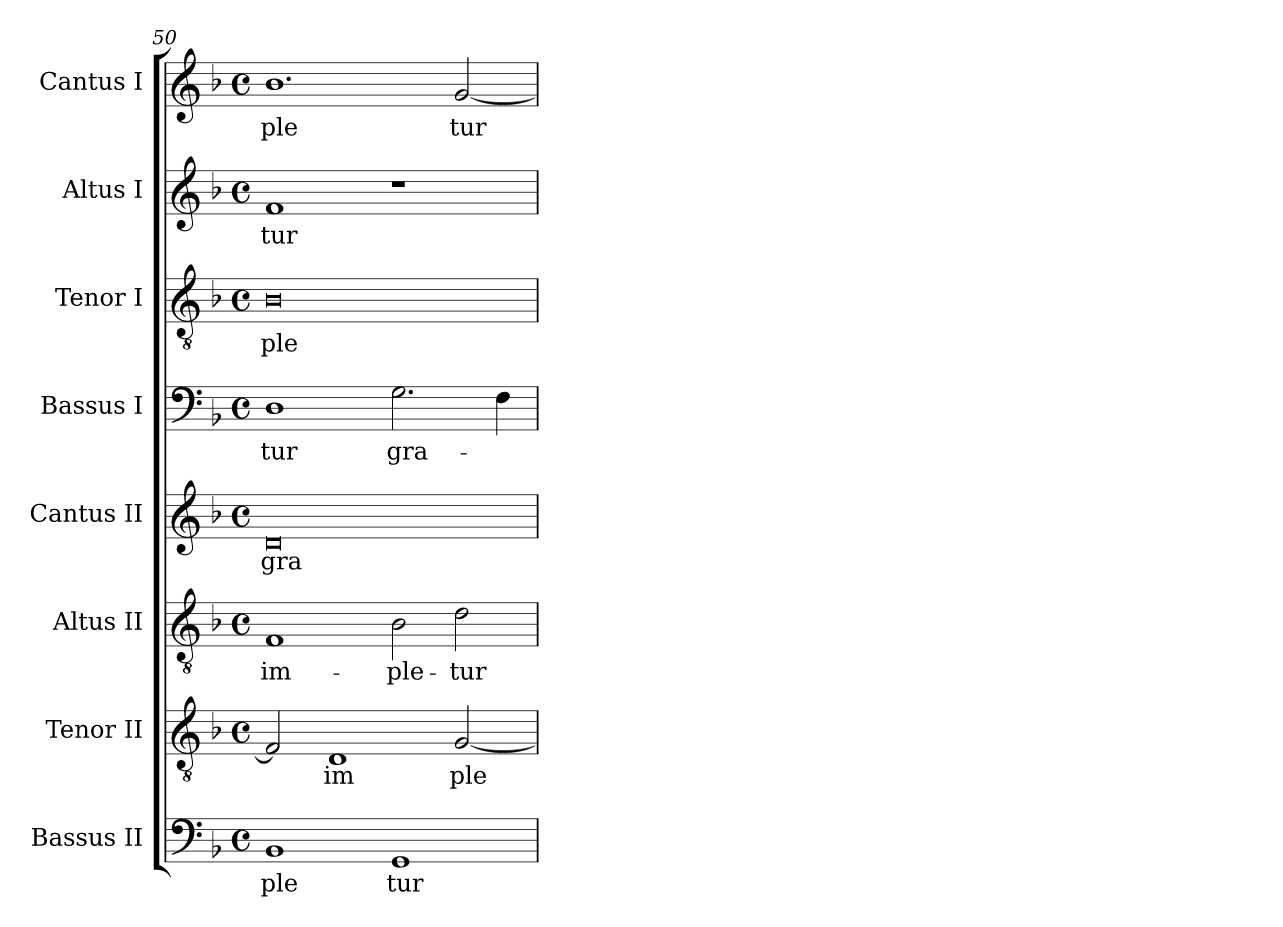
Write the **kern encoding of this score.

**kern	**text	**kern	**text	**kern	**text	**kern	**text	**kern	**text	**kern	**text	**kern	**text	**kern	**text
*part8	*part8	*part7	*part7	*part6	*part6	*part5	*part5	*part4	*part4	*part3	*part3	*part2	*part2	*part1	*part1
*staff8	*staff8	*staff7	*staff7	*staff6	*staff6	*staff5	*staff5	*staff4	*staff4	*staff3	*staff3	*staff2	*staff2	*staff1	*staff1
*I"Bassus II	*	*I"Tenor II	*	*I"Altus II	*	*I"Cantus II	*	*I"Bassus I	*	*I"Tenor I	*	*I"Altus I	*	*I"Cantus I	*
!!LO:PB:g=z
*clefF4	*	*clefGv2	*	*clefGv2	*	*clefG2	*	*clefF4	*	*clefGv2	*	*clefG2	*	*clefG2	*
*k[b-]	*	*k[b-]	*	*k[b-]	*	*k[b-]	*	*k[b-]	*	*k[b-]	*	*k[b-]	*	*k[b-]	*
*F:	*	*F:	*	*F:	*	*F:	*	*F:	*	*F:	*	*F:	*	*F:	*
*M4/4	*	*M4/4	*	*M4/4	*	*M4/4	*	*M4/4	*	*M4/4	*	*M4/4	*	*M4/4	*
*met(c)	*	*met(c)	*	*met(c)	*	*met(c)	*	*met(c)	*	*met(c)	*	*met(c)	*	*met(c)	*
=50	=50	=50	=50	=50	=50	=50	=50	=50	=50	=50	=50	=50	=50	=50	=50
!	!LO:LY:b:cj	!	!	!	!LO:LY:b:cj	!	!LO:LY:b:cj	!	!LO:LY:b:cj	!	!LO:LY:b:cj	!	!LO:LY:b:cj	!	!LO:LY:b:cj
1BB-	-ple	2F/]	.	1F	im-	0d	gra-	1D	tur	0B-	-ple-	1f	-tur	1.b-	ple
!	!	!	!LO:LY:b:cj	!	!	!	!	!	!	!	!	!	!	!	!
.	.	1D	im	.	.	.	.	.	.	.	.	.	.	.	.
!	!LO:LY:b:cj	!	!	!	!LO:LY:b:cj	!	!	!	!LO:LY:b	!	!	!	!	!	!
1GG	tur	.	.	2B-\	-ple-	.	.	2.G\	gra-	.	.	1r	.	.	.
!	!	!	!LO:LY:b	!	!LO:LY:b:cj	!	!	!	!	!	!	!	!	!	!LO:LY:b
.	.	[<2G/	ple	2d\	-tur	.	.	.	.	.	.	.	.	[<2g/	tur
.	.	.	.	.	.	.	.	4F\	.	.	.	.	.	.	.
=	=	=	=	=	=	=	=	=	=	=	=	=	=	=	=
*-	*-	*-	*-	*-	*-	*-	*-	*-	*-	*-	*-	*-	*-	*-	*-
